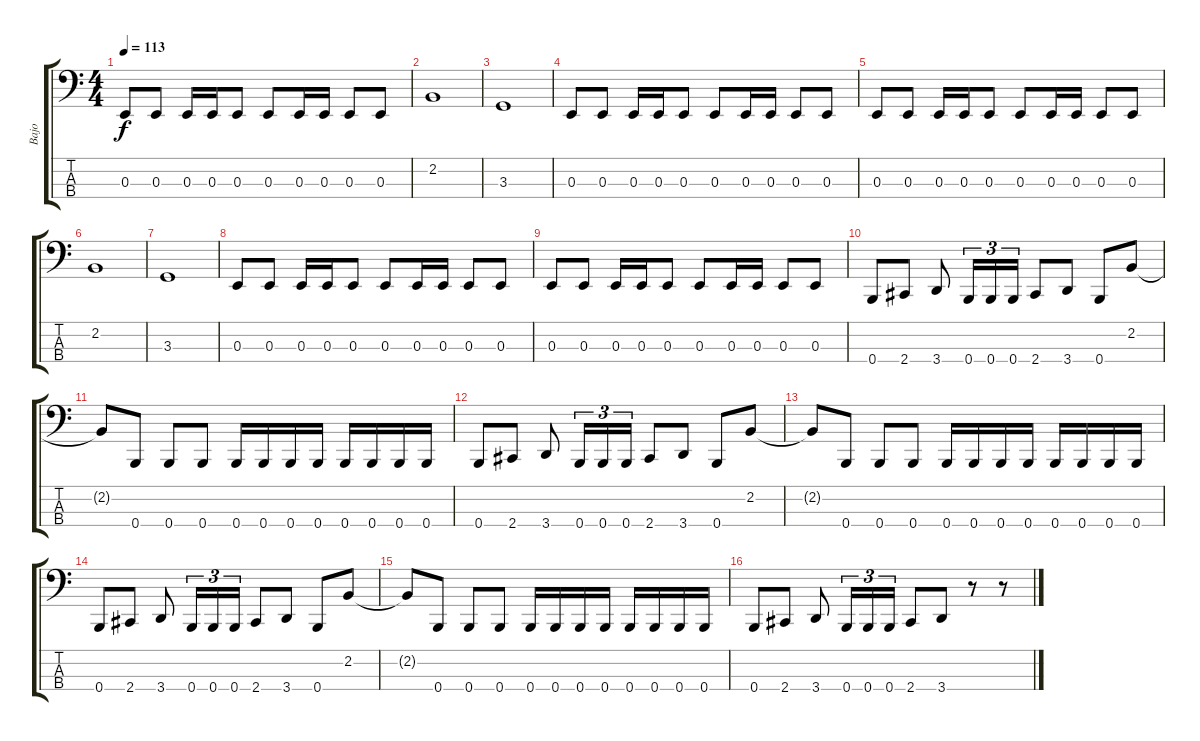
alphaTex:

\track ("Bajo" "Bajo") {instrument electricbassfinger}
\staff {score tabs}
\tuning (D2 A1 E1 B0) {hide}
\ts (4 4)
\tempo 113
\clef f4
\ks c
0.3.8{dy f} 0.3.8 0.3.16 0.3.16 0.3.8 0.3.8 0.3.16 0.3.16 0.3.8 0.3.8 |
2.2.1 |
3.3.1 |
0.3.8 0.3.8 0.3.16 0.3.16 0.3.8 0.3.8 0.3.16 0.3.16 0.3.8 0.3.8 |
0.3.8 0.3.8 0.3.16 0.3.16 0.3.8 0.3.8 0.3.16 0.3.16 0.3.8 0.3.8 |
2.2.1 |
3.3.1 |
0.3.8 0.3.8 0.3.16 0.3.16 0.3.8 0.3.8 0.3.16 0.3.16 0.3.8 0.3.8 |
0.3.8 0.3.8 0.3.16 0.3.16 0.3.8 0.3.8 0.3.16 0.3.16 0.3.8 0.3.8 |
0.4.8 2.4.8 3.4.8 0.4.16{tu (3 2)} 0.4.16{tu (3 2)} 0.4.16{tu (3 2)} 2.4.8 3.4.8 0.4.8 2.2.8 |
2.2{t}.8 0.4.8 0.4.8 0.4.8 0.4.16 0.4.16 0.4.16 0.4.16 0.4.16 0.4.16 0.4.16 0.4.16 |
0.4.8 2.4.8 3.4.8 0.4.16{tu (3 2)} 0.4.16{tu (3 2)} 0.4.16{tu (3 2)} 2.4.8 3.4.8 0.4.8 2.2.8 |
2.2{t}.8 0.4.8 0.4.8 0.4.8 0.4.16 0.4.16 0.4.16 0.4.16 0.4.16 0.4.16 0.4.16 0.4.16 |
0.4.8 2.4.8 3.4.8 0.4.16{tu (3 2)} 0.4.16{tu (3 2)} 0.4.16{tu (3 2)} 2.4.8 3.4.8 0.4.8 2.2.8 |
2.2{t}.8 0.4.8 0.4.8 0.4.8 0.4.16 0.4.16 0.4.16 0.4.16 0.4.16 0.4.16 0.4.16 0.4.16 |
0.4.8 2.4.8 3.4.8 0.4.16{tu (3 2)} 0.4.16{tu (3 2)} 0.4.16{tu (3 2)} 2.4.8 3.4.8 r.8 r.8
